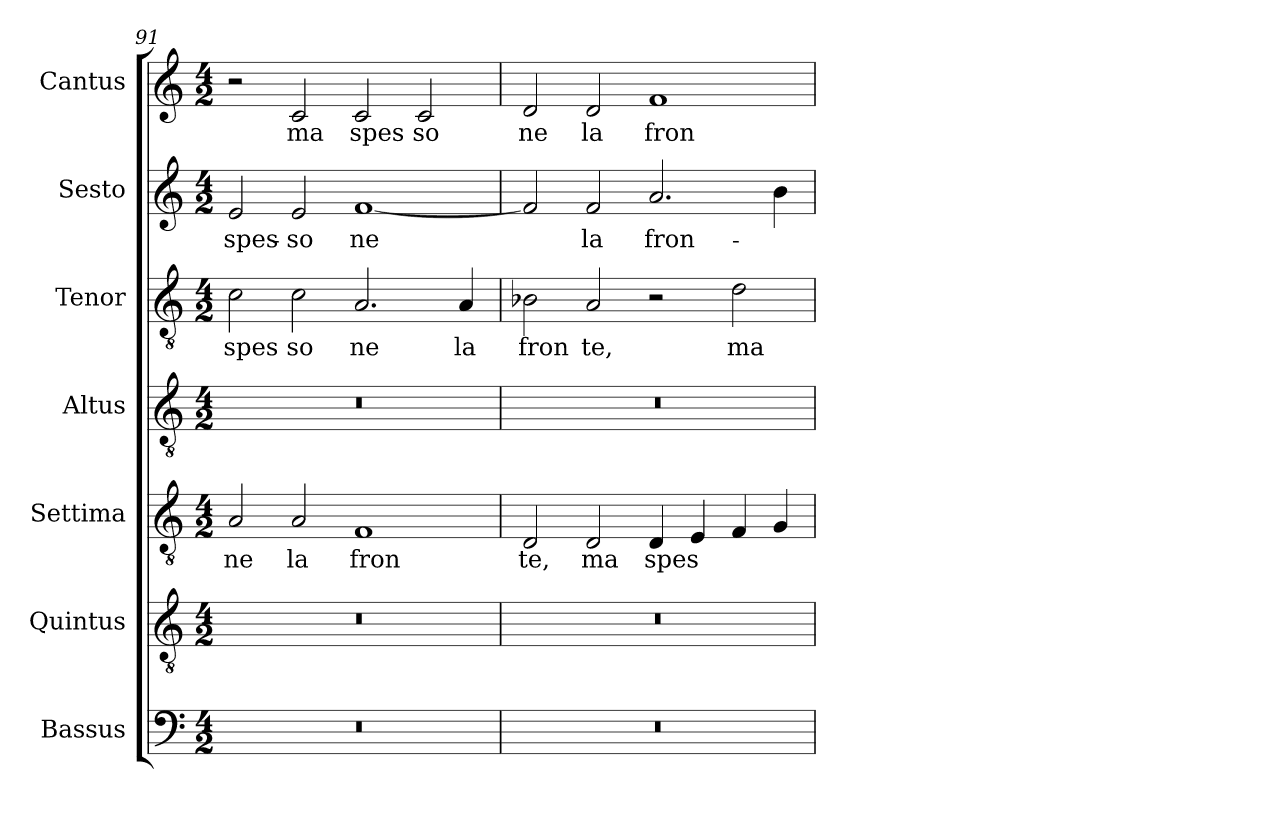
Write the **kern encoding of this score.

**kern	**kern	**kern	**text	**kern	**kern	**text	**kern	**text	**kern	**text
*part7	*part6	*part5	*part5	*part4	*part3	*part3	*part2	*part2	*part1	*part1
*staff7	*staff6	*staff5	*staff5	*staff4	*staff3	*staff3	*staff2	*staff2	*staff1	*staff1
*I"Bassus	*I"Quintus	*I"Settima	*	*I"Altus	*I"Tenor	*	*I"Sesto	*	*I"Cantus	*
*clefF4	*clefGv2	*clefGv2	*	*clefGv2	*clefGv2	*	*clefG2	*	*clefG2	*
*	*k[]	*k[]	*	*	*	*	*	*	*	*
*	*C:	*C:	*	*	*	*	*	*	*	*
*M4/2	*M4/2	*M4/2	*	*M4/2	*M4/2	*	*M4/2	*	*M4/2	*
=91	=91	=91	=91	=91	=91	=91	=91	=91	=91	=91
!	!	!	!LO:LY:b:cj	!	!	!LO:LY:b:cj	!	!LO:LY:b:cj	!	!
0r	0r	2A/	ne	0r	2c\	spes	2e/	spes-	2r	.
!	!	!	!LO:LY:b:cj	!	!	!LO:LY:b:cj	!	!LO:LY:b:cj	!	!LO:LY:b:cj
.	.	2A/	la	.	2c\	so	2e/	-so	2c/	ma
!	!	!	!LO:LY:b:cj	!	!	!LO:LY:b:cj	!	!LO:LY:b:cj	!	!LO:LY:b:cj
.	.	1F	fron	.	2.A/	ne	[<1f	ne	2c/	spes
!	!	!	!	!	!	!	!	!	!	!LO:LY:b:cj
.	.	.	.	.	.	.	.	.	2c/	so
!	!	!	!	!	!	!LO:LY:b:cj	!	!	!	!
.	.	.	.	.	4A/	la	.	.	.	.
=92	=92	=92	=92	=92	=92	=92	=92	=92	=92	=92
!	!	!	!LO:LY:b:cj	!	!	!LO:LY:b:cj	!	!	!	!LO:LY:b:cj
0r	0r	2D/	te,	0r	2B-X\	fron	2f/]	.	2d/	ne
!	!	!	!LO:LY:b:cj	!	!	!LO:LY:b:cj	!	!LO:LY:b:cj	!	!LO:LY:b:cj
.	.	2D/	ma	.	2A/	te,	2f/	la	2d/	la
!	!	!	!LO:LY:b	!	!	!	!	!LO:LY:b	!	!LO:LY:b:cj
.	.	4D/	spes	.	2r	.	2.a/	fron-	1f	fron
.	.	4E/	.	.	.	.	.	.	.	.
!	!	!	!	!	!	!LO:LY:b:cj	!	!	!	!
.	.	4F/	.	.	2d\	ma	.	.	.	.
.	.	4G/	.	.	.	.	4b\	.	.	.
=	=	=	=	=	=	=	=	=	=	=
*-	*-	*-	*-	*-	*-	*-	*-	*-	*-	*-
